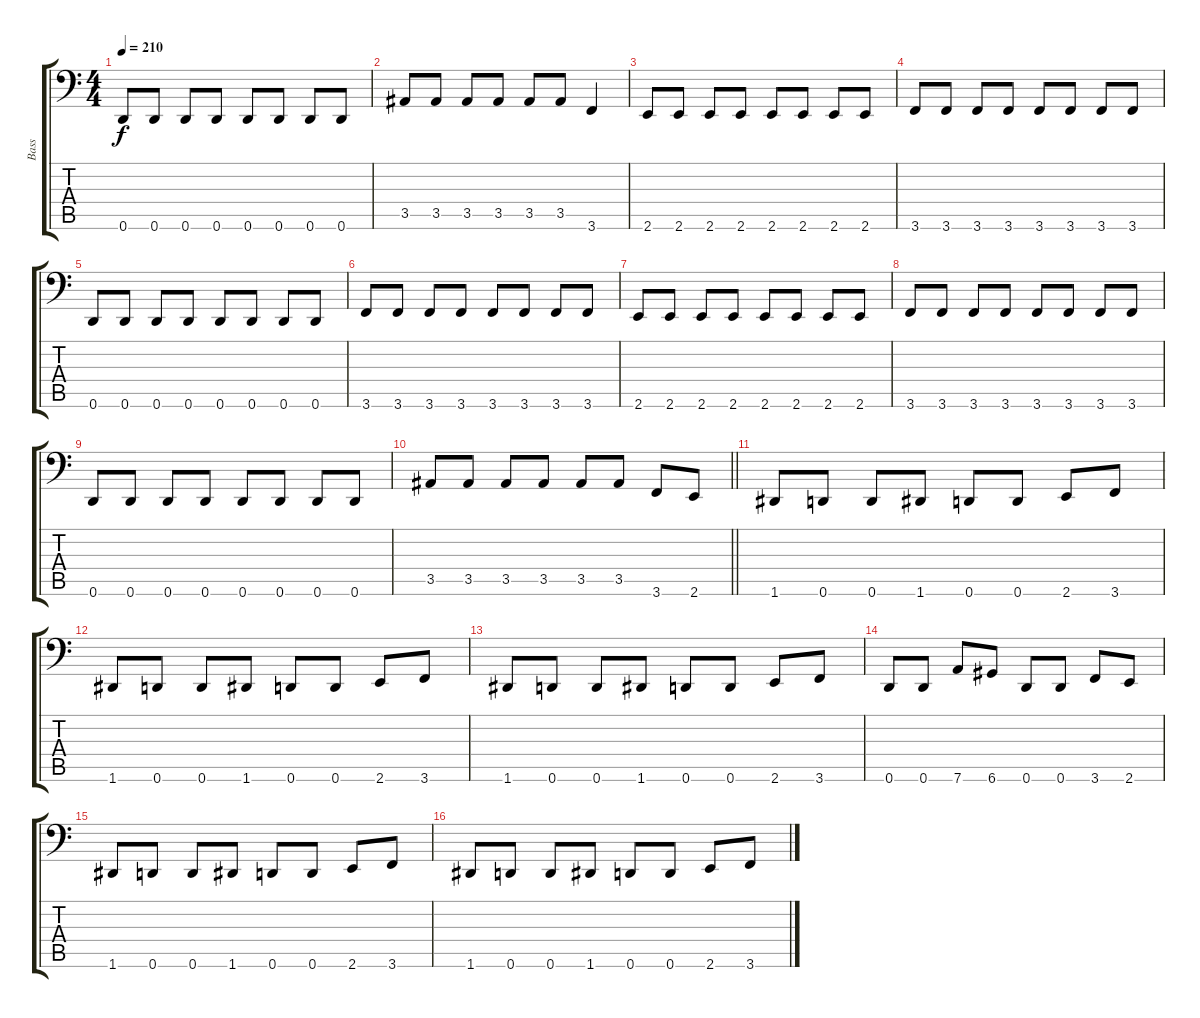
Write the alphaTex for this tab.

\track ("Bass" "Bass") {instrument electricbassfinger}
\staff {score tabs}
\tuning (D3 A2 F2 C2 G1 D1) {hide}
\ts (4 4)
\tempo 210
\clef f4
\ks c
0.6.8{dy f} 0.6.8 0.6.8 0.6.8 0.6.8 0.6.8 0.6.8 0.6.8 |
3.5.8 3.5.8 3.5.8 3.5.8 3.5.8 3.5.8 3.6.4 |
2.6.8 2.6.8 2.6.8 2.6.8 2.6.8 2.6.8 2.6.8 2.6.8 |
3.6.8 3.6.8 3.6.8 3.6.8 3.6.8 3.6.8 3.6.8 3.6.8 |
0.6.8 0.6.8 0.6.8 0.6.8 0.6.8 0.6.8 0.6.8 0.6.8 |
3.6.8 3.6.8 3.6.8 3.6.8 3.6.8 3.6.8 3.6.8 3.6.8 |
2.6.8 2.6.8 2.6.8 2.6.8 2.6.8 2.6.8 2.6.8 2.6.8 |
3.6.8 3.6.8 3.6.8 3.6.8 3.6.8 3.6.8 3.6.8 3.6.8 |
0.6.8 0.6.8 0.6.8 0.6.8 0.6.8 0.6.8 0.6.8 0.6.8 |
\barLineRight lightlight
3.5.8 3.5.8 3.5.8 3.5.8 3.5.8 3.5.8 3.6.8 2.6.8 |
\section ("" "")
1.6.8 0.6.8 0.6.8 1.6.8 0.6.8 0.6.8 2.6.8 3.6.8 |
1.6.8 0.6.8 0.6.8 1.6.8 0.6.8 0.6.8 2.6.8 3.6.8 |
1.6.8 0.6.8 0.6.8 1.6.8 0.6.8 0.6.8 2.6.8 3.6.8 |
0.6.8 0.6.8 7.6.8 6.6.8 0.6.8 0.6.8 3.6.8 2.6.8 |
1.6.8 0.6.8 0.6.8 1.6.8 0.6.8 0.6.8 2.6.8 3.6.8 |
1.6.8 0.6.8 0.6.8 1.6.8 0.6.8 0.6.8 2.6.8 3.6.8
